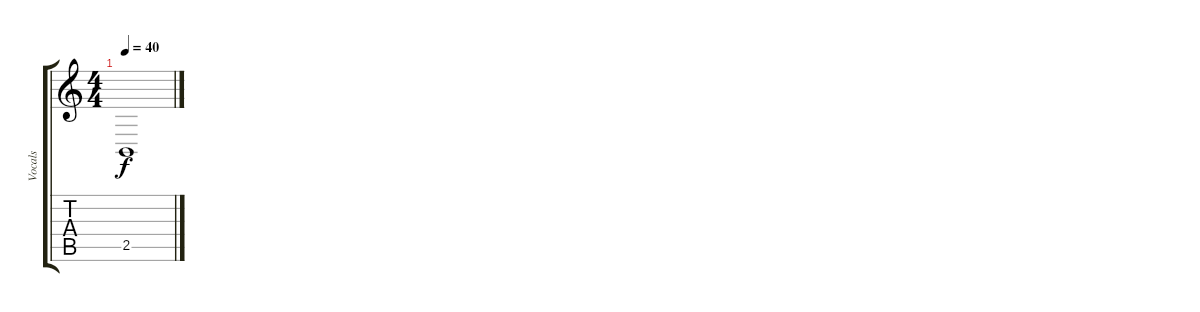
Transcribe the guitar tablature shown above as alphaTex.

\track ("Vocals" "Vocals") {instrument flute}
\staff {score tabs}
\tuning (E4 B3 G3 D3 A2 E2) {hide}
\ts (4 4)
\tempo 40
\clef g2
\ks c
2.5.1{dy f}
